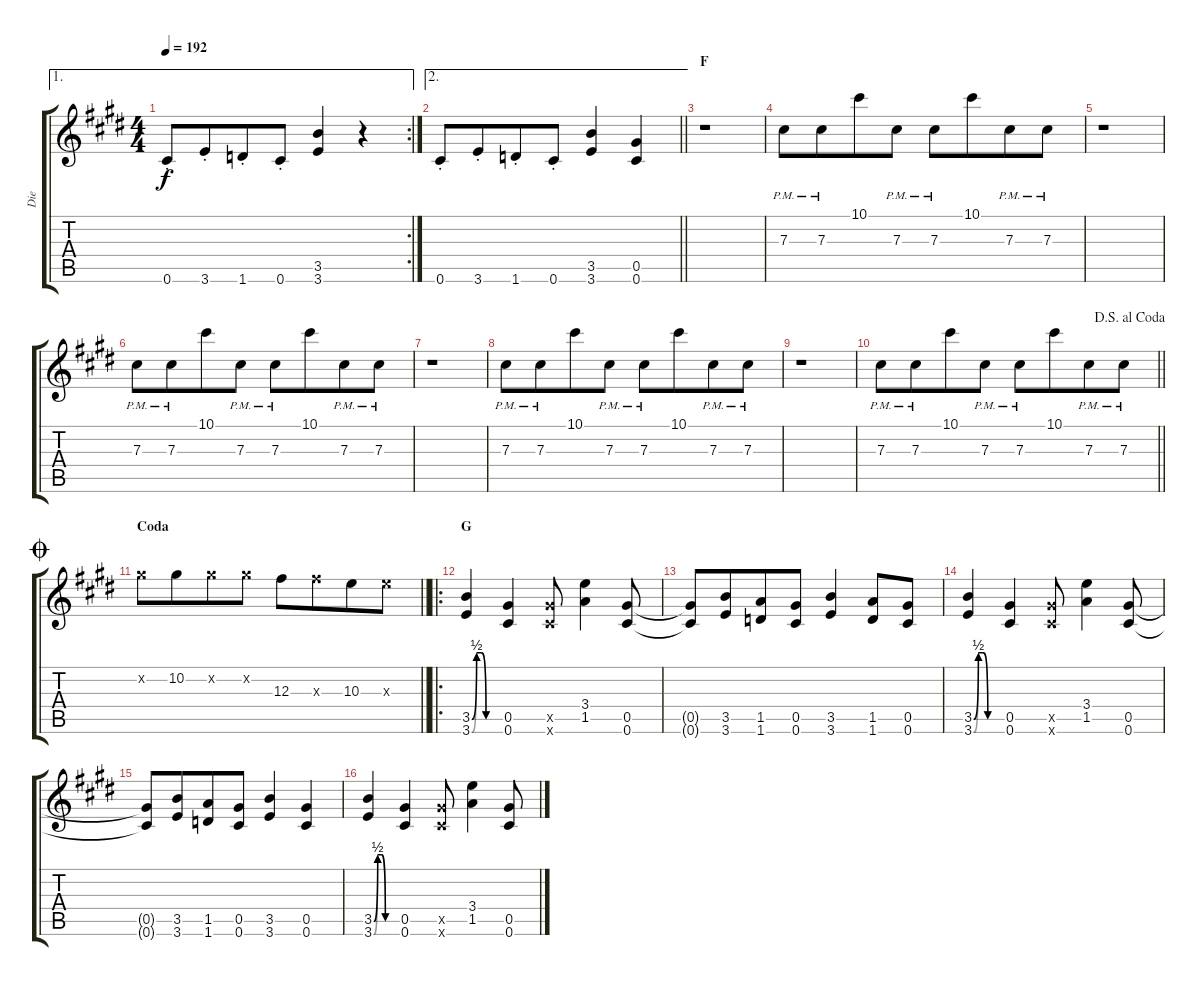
\track ("Die" "Die") {instrument distortionguitar}
\staff {score tabs}
\tuning (Eb4 Bb3 Gb3 Db3 Ab2 Db2) {hide}
\ae 1
\rc 2
\ts (4 4)
\tempo 192
\clef g2
\ks c#minor
0.6{st}.8{ot 8vb dy f} 3.6{st}.8{ot 8vb beam merge} 1.6{st}.8{ot 8vb} 0.6{st}.8{ot 8vb} (3.5 3.6).4{ot 8vb} r.4{ot 8vb} |
\ae 2
\barLineRight lightlight
0.6{st}.8{ot 8vb} 3.6{st}.8{ot 8vb beam merge} 1.6{st}.8{ot 8vb} 0.6{st}.8{ot 8vb} (3.5 3.6).4{ot 8vb} (0.5 0.6).4{ot 8vb} |
\section ("" "F")
r.1 |
7.3{pm}.8 7.3{pm}.8{beam merge} 10.1.8 7.3{pm}.8 7.3{pm}.8 10.1.8{beam merge} 7.3{pm}.8 7.3{pm}.8 |
r.1 |
7.3{pm}.8 7.3{pm}.8{beam merge} 10.1.8 7.3{pm}.8 7.3{pm}.8 10.1.8{beam merge} 7.3{pm}.8 7.3{pm}.8 |
r.1 |
7.3{pm}.8 7.3{pm}.8{beam merge} 10.1.8 7.3{pm}.8 7.3{pm}.8 10.1.8{beam merge} 7.3{pm}.8 7.3{pm}.8 |
r.1 |
\jump dalsegnoalcoda
\barLineRight lightlight
7.3{pm}.8 7.3{pm}.8{beam merge} 10.1.8 7.3{pm}.8 7.3{pm}.8 10.1.8{beam merge} 7.3{pm}.8 7.3{pm}.8 |
\section ("" "Coda")
\jump coda
\barLineRight lightlight
10.2{x}.8 10.2.8{beam merge} 10.2{x}.8 10.2{x}.8 12.3.8 12.3{x}.8{beam merge} 10.3.8 10.3{x}.8 |
\ro
\section ("" "G")
(3.5{be (custom 0 0 10 2 20 2 30 0 60 0)} 3.6{be (custom 0 0 10 2 20 2 30 0 60 0)}).4{ot 8vb} (0.5 0.6).4{ot 8vb} (0.5{x} 0.6{x}).8{ot 8vb} (3.4 1.5).4{ot 8vb} (0.5 0.6).8{ot 8vb} |
(0.5{t} 0.6{t}).8{ot 8vb} (3.5 3.6).8{ot 8vb beam merge} (1.5 1.6).8{ot 8vb} (0.5 0.6).8{ot 8vb} (3.5 3.6).4{ot 8vb} (1.5 1.6).8{ot 8vb} (0.5 0.6).8{ot 8vb} |
(3.5{be (custom 0 0 10 2 20 2 30 0 60 0)} 3.6{be (custom 0 0 10 2 20 2 30 0 60 0)}).4{ot 8vb} (0.5 0.6).4{ot 8vb} (0.5{x} 0.6{x}).8{ot 8vb} (3.4 1.5).4{ot 8vb} (0.5 0.6).8{ot 8vb} |
(0.5{t} 0.6{t}).8{ot 8vb} (3.5 3.6).8{ot 8vb beam merge} (1.5 1.6).8{ot 8vb} (0.5 0.6).8{ot 8vb} (3.5 3.6).4{ot 8vb} (0.5 0.6).4{ot 8vb} |
(3.5{be (custom 0 0 10 2 20 2 30 0 60 0)} 3.6{be (custom 0 0 10 2 20 2 30 0 60 0)}).4{ot 8vb} (0.5 0.6).4{ot 8vb} (0.5{x} 0.6{x}).8{ot 8vb} (3.4 1.5).4{ot 8vb} (0.5 0.6).8{ot 8vb}
